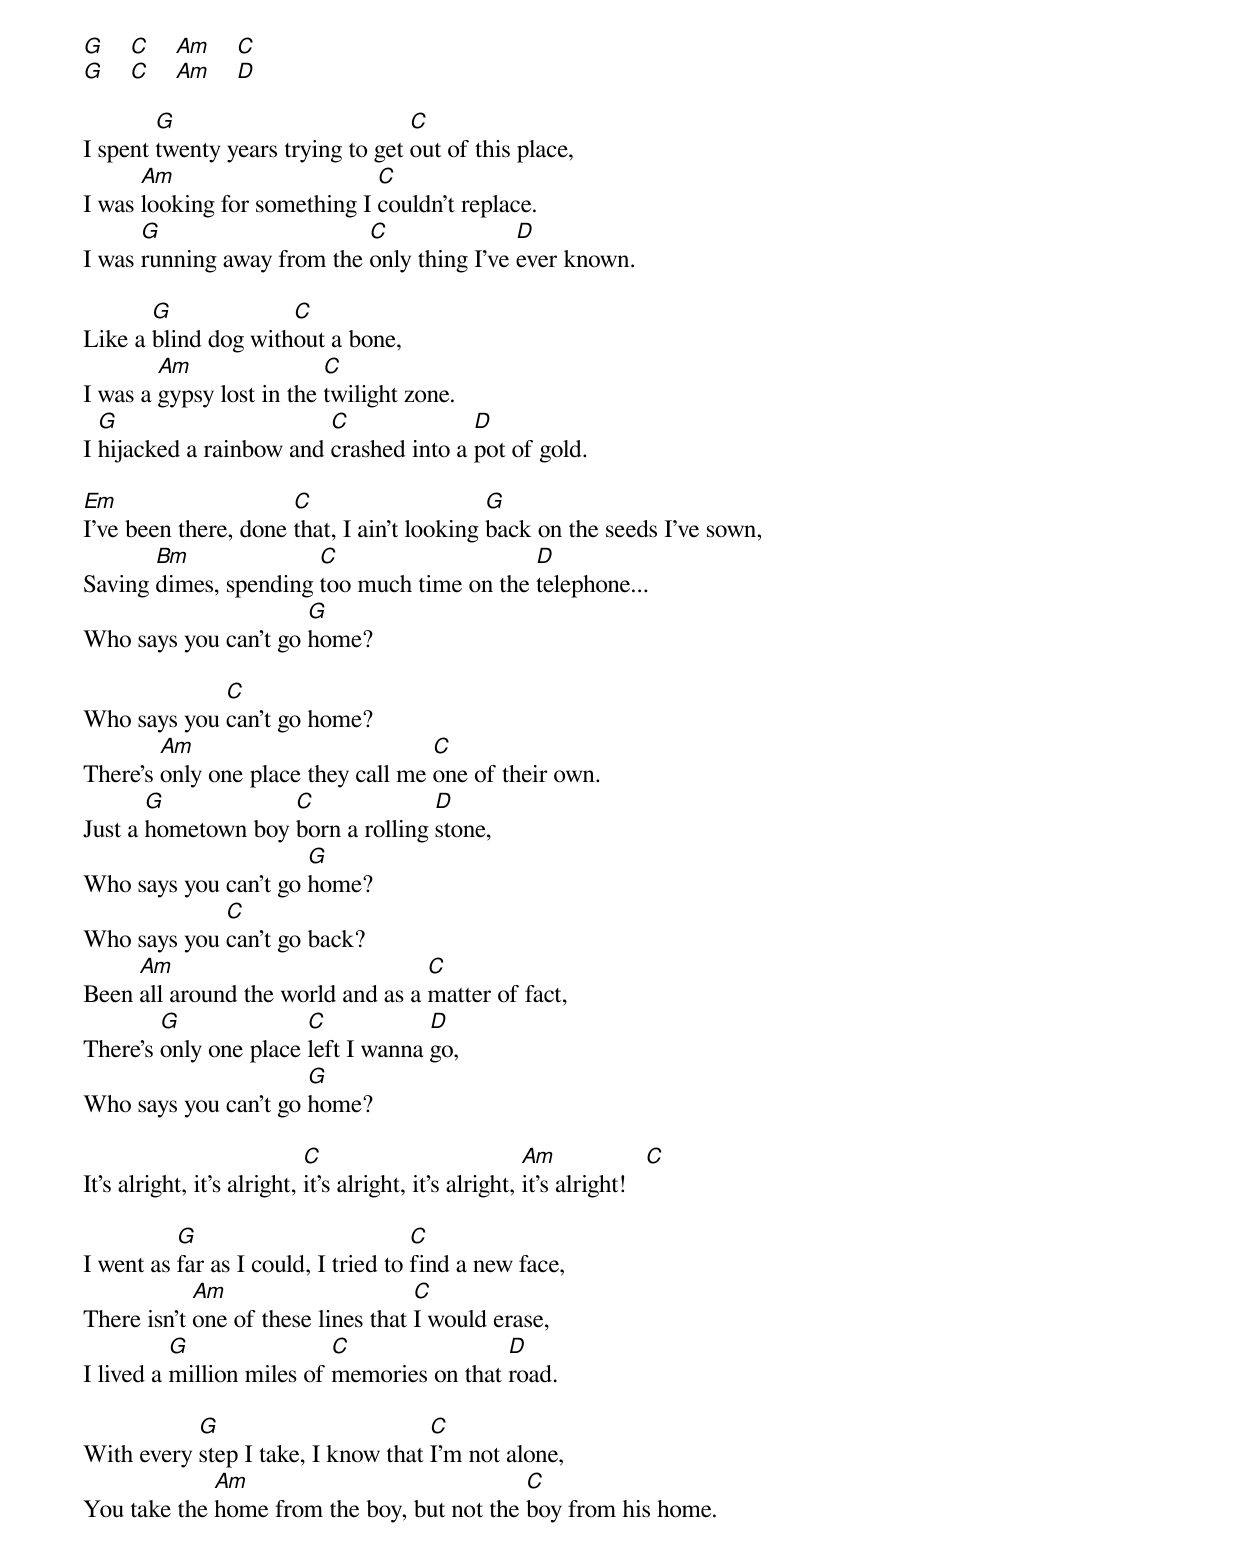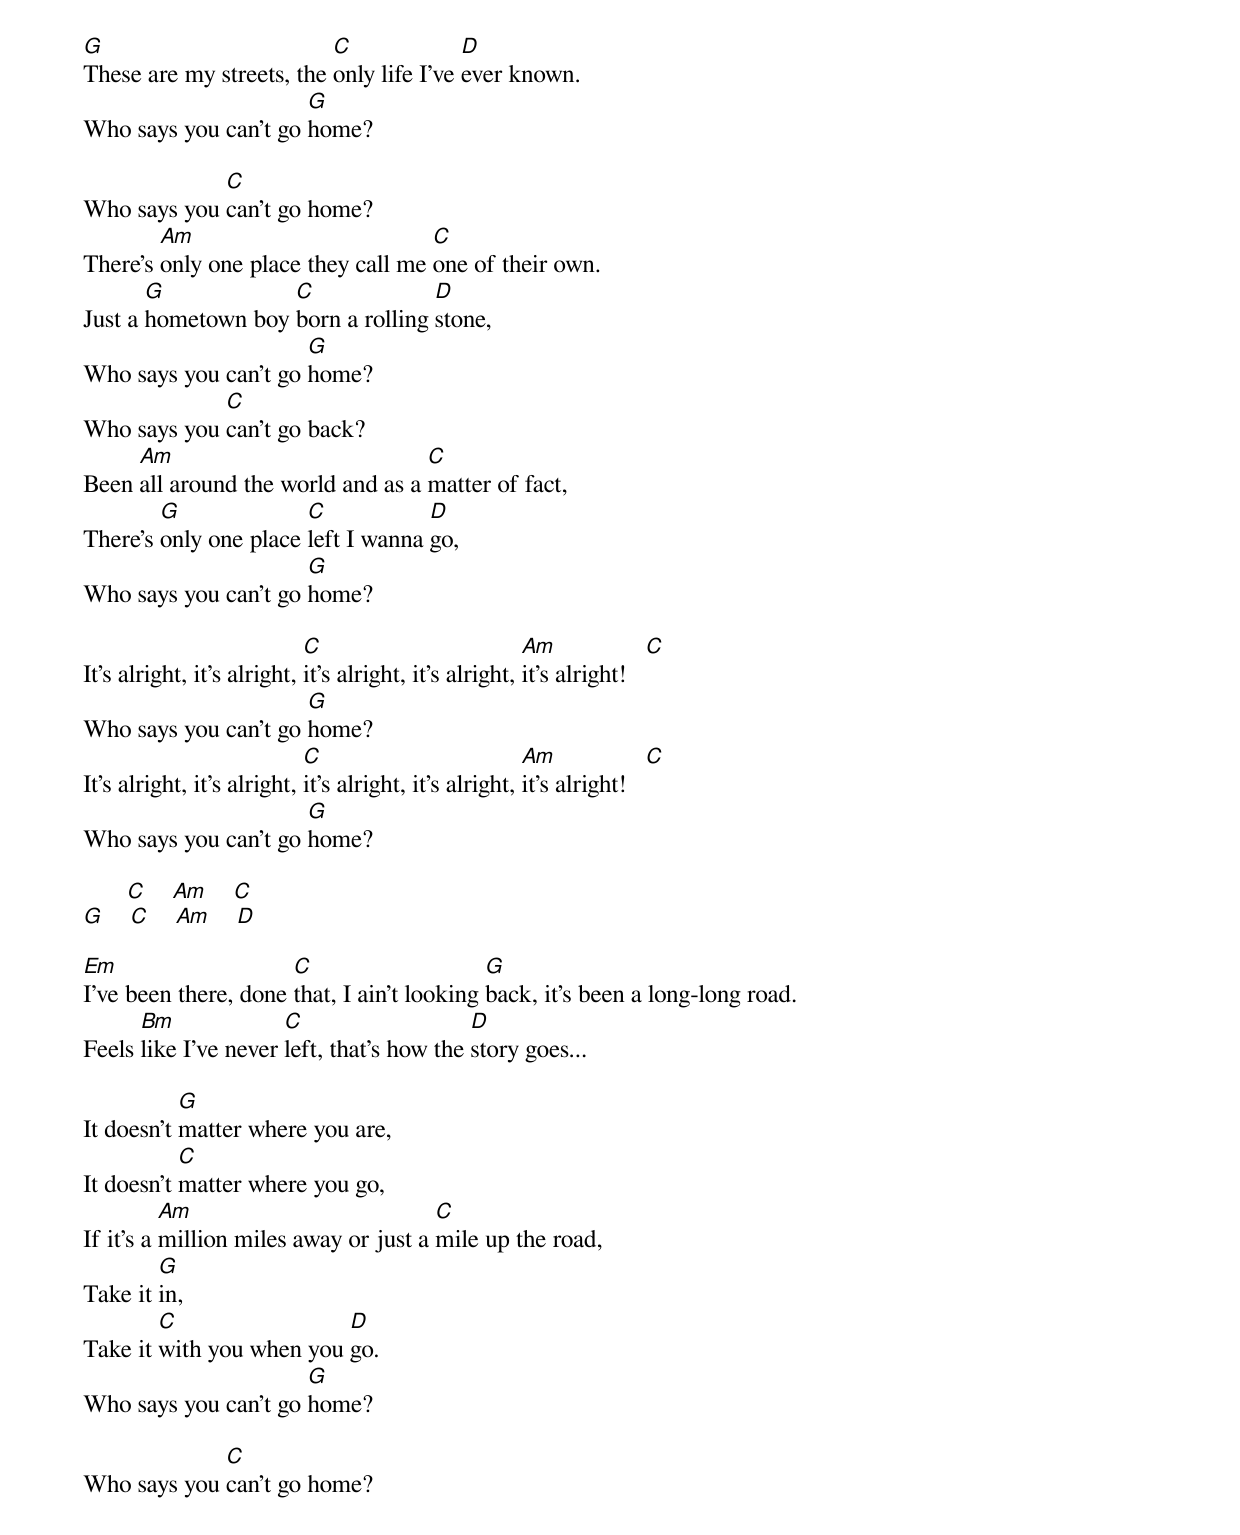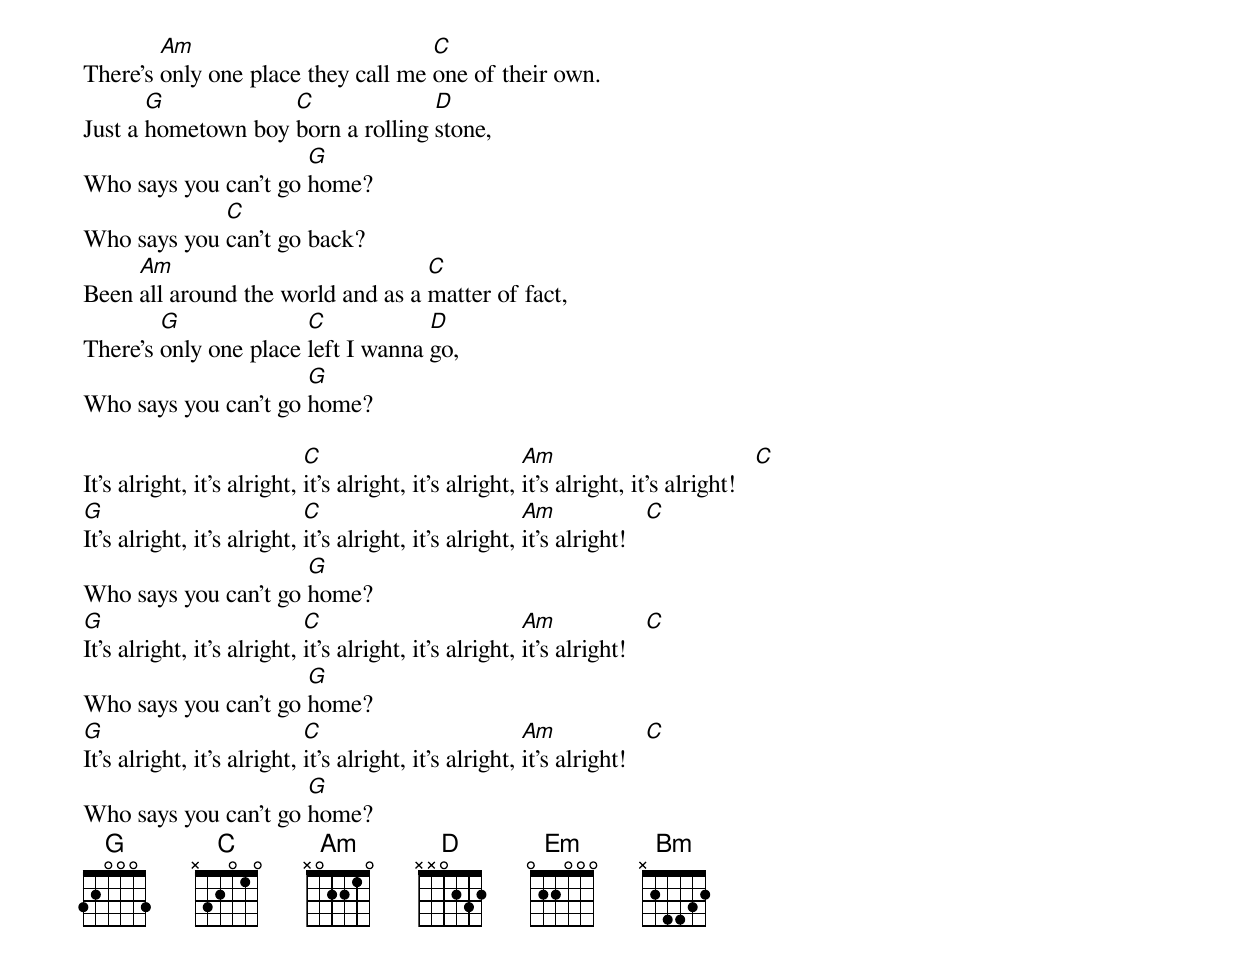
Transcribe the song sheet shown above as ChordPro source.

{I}
[G]    [C]    [Am]    [C]
[G]    [C]    [Am]    [D]

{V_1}
I spent [G]twenty years trying to get [C]out of this place,
I was [Am]looking for something I [C]couldn't replace.
I was [G]running away from the [C]only thing I've [D]ever known.

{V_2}
Like a [G]blind dog with[C]out a bone,
I was a [Am]gypsy lost in the [C]twilight zone.
I [G]hijacked a rainbow and [C]crashed into a [D]pot of gold.

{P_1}
[Em]I've been there, done [C]that, I ain't looking [G]back on the seeds I've sown,
Saving [Bm]dimes, spending [C]too much time on the [D]telephone...
Who says you can't go [G]home?

{C}
Who says you [C]can't go home?
There's [Am]only one place they call me [C]one of their own.
Just a [G]hometown boy [C]born a rolling [D]stone,
Who says you can't go [G]home?
Who says you [C]can't go back?
Been [Am]all around the world and as a [C]matter of fact,
There's [G]only one place [C]left I wanna [D]go,
Who says you can't go [G]home?

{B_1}
It's alright, it's alright, [C]it's alright, it's alright, [Am]it's alright!   [C]

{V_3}
I went as [G]far as I could, I tried to [C]find a new face,
There isn't [Am]one of these lines that [C]I would erase,
I lived a [G]million miles of [C]memories on that [D]road.

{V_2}
With every [G]step I take, I know that [C]I'm not alone,
You take the [Am]home from the boy, but not the [C]boy from his home.
[G]These are my streets, the [C]only life I've [D]ever known.
Who says you can't go [G]home?

{C}
Who says you [C]can't go home?
There's [Am]only one place they call me [C]one of their own.
Just a [G]hometown boy [C]born a rolling [D]stone,
Who says you can't go [G]home?
Who says you [C]can't go back?
Been [Am]all around the world and as a [C]matter of fact,
There's [G]only one place [C]left I wanna [D]go,
Who says you can't go [G]home?

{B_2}
It's alright, it's alright, [C]it's alright, it's alright, [Am]it's alright!   [C]
Who says you can't go [G]home?
It's alright, it's alright, [C]it's alright, it's alright, [Am]it's alright!   [C]
Who says you can't go [G]home?

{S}
       [C]    [Am]    [C]
[G]    [C]    [Am]    [D]

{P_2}
[Em]I've been there, done [C]that, I ain't looking [G]back, it's been a long-long road.
Feels [Bm]like I've never [C]left, that's how the [D]story goes...

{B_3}
It doesn't [G]matter where you are,
It doesn't [C]matter where you go,
If it's a [Am]million miles away or just a [C]mile up the road,
Take it [G]in,
Take it [C]with you when you [D]go.
Who says you can't go [G]home?

{C}
Who says you [C]can't go home?
There's [Am]only one place they call me [C]one of their own.
Just a [G]hometown boy [C]born a rolling [D]stone,
Who says you can't go [G]home?
Who says you [C]can't go back?
Been [Am]all around the world and as a [C]matter of fact,
There's [G]only one place [C]left I wanna [D]go,
Who says you can't go [G]home?

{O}
It's alright, it's alright, [C]it's alright, it's alright, [Am]it's alright, it's alright!   [C]
[G]It's alright, it's alright, [C]it's alright, it's alright, [Am]it's alright!   [C]
Who says you can't go [G]home?
[G]It's alright, it's alright, [C]it's alright, it's alright, [Am]it's alright!   [C]
Who says you can't go [G]home?
[G]It's alright, it's alright, [C]it's alright, it's alright, [Am]it's alright!   [C]
Who says you can't go [G]home?
